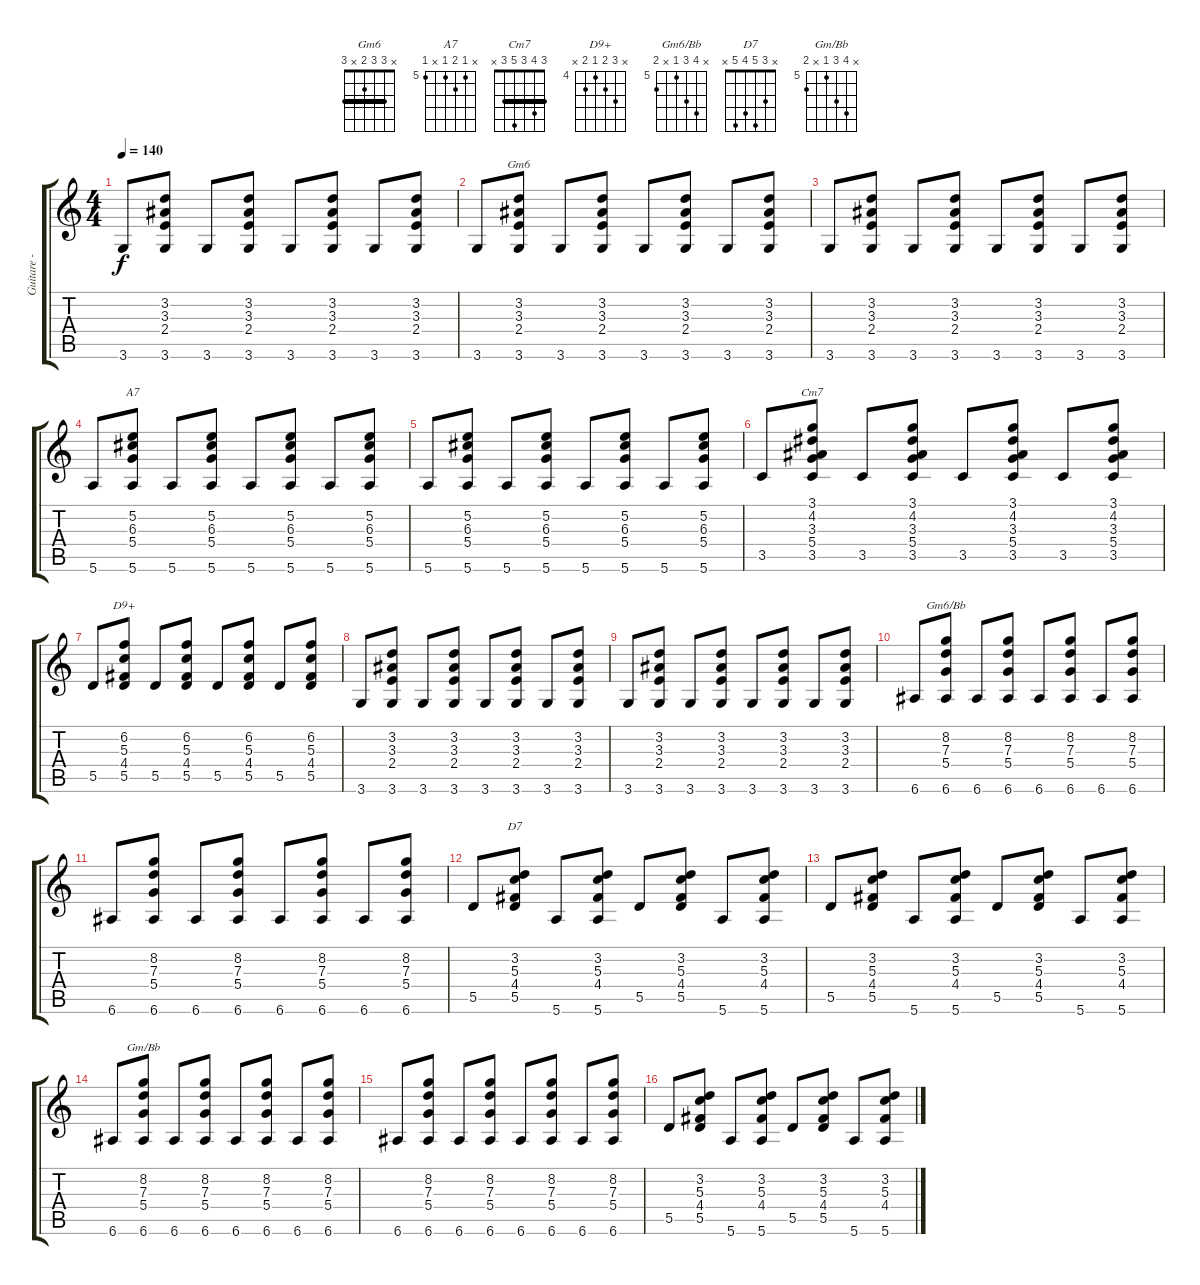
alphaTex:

\track ("Guitare - accompagement" "Guitare - ") {instrument acousticguitarsteel}
\staff {score tabs}
\tuning (E4 B3 G3 D3 A2 E2) {hide}
\chord ("Gm6" x 3 3 2 x 3) {barre 3}
\chord ("A7" x 5 6 5 x 5) {firstfret 5}
\chord ("Cm7" 3 4 3 5 3 x) {barre 3}
\chord ("D9+" x 6 5 4 5 x) {firstfret 4}
\chord ("Gm6/Bb" x 8 7 5 x 6) {firstfret 5}
\chord ("D7" x 3 5 4 5 x)
\chord ("Gm/Bb" x 8 7 5 x 6) {firstfret 5}
\ts (4 4)
\tempo 140
\clef g2
\ks c
3.6.8{dy f} (3.2 3.3 2.4 3.6).8 3.6.8 (3.2 3.3 2.4 3.6).8 3.6.8 (3.2 3.3 2.4 3.6).8 3.6.8 (3.2 3.3 2.4 3.6).8 |
3.6.8 (3.2 3.3 2.4 3.6).8{ch "Gm6"} 3.6.8 (3.2 3.3 2.4 3.6).8 3.6.8 (3.2 3.3 2.4 3.6).8 3.6.8 (3.2 3.3 2.4 3.6).8 |
3.6.8 (3.2 3.3 2.4 3.6).8 3.6.8 (3.2 3.3 2.4 3.6).8 3.6.8 (3.2 3.3 2.4 3.6).8 3.6.8 (3.2 3.3 2.4 3.6).8 |
5.6.8 (5.2 6.3 5.4 5.6).8{ch "A7"} 5.6.8 (5.2 6.3 5.4 5.6).8 5.6.8 (5.2 6.3 5.4 5.6).8 5.6.8 (5.2 6.3 5.4 5.6).8 |
5.6.8 (5.2 6.3 5.4 5.6).8 5.6.8 (5.2 6.3 5.4 5.6).8 5.6.8 (5.2 6.3 5.4 5.6).8 5.6.8 (5.2 6.3 5.4 5.6).8 |
3.5.8 (3.1 4.2 3.3 5.4 3.5).8{ch "Cm7"} 3.5.8 (3.1 4.2 3.3 5.4 3.5).8 3.5.8 (3.1 4.2 3.3 5.4 3.5).8 3.5.8 (3.1 4.2 3.3 5.4 3.5).8 |
5.5.8 (6.2 5.3 4.4 5.5).8{ch "D9+"} 5.5.8 (6.2 5.3 4.4 5.5).8 5.5.8 (6.2 5.3 4.4 5.5).8 5.5.8 (6.2 5.3 4.4 5.5).8 |
3.6.8 (3.2 3.3 2.4 3.6).8 3.6.8 (3.2 3.3 2.4 3.6).8 3.6.8 (3.2 3.3 2.4 3.6).8 3.6.8 (3.2 3.3 2.4 3.6).8 |
3.6.8 (3.2 3.3 2.4 3.6).8 3.6.8 (3.2 3.3 2.4 3.6).8 3.6.8 (3.2 3.3 2.4 3.6).8 3.6.8 (3.2 3.3 2.4 3.6).8 |
6.6.8 (8.2 7.3 5.4 6.6).8{ch "Gm6/Bb"} 6.6.8 (8.2 7.3 5.4 6.6).8 6.6.8 (8.2 7.3 5.4 6.6).8 6.6.8 (8.2 7.3 5.4 6.6).8 |
6.6.8 (8.2 7.3 5.4 6.6).8 6.6.8 (8.2 7.3 5.4 6.6).8 6.6.8 (8.2 7.3 5.4 6.6).8 6.6.8 (8.2 7.3 5.4 6.6).8 |
5.5.8 (3.2 5.3 4.4 5.5).8{ch "D7"} 5.6.8 (3.2 5.3 4.4 5.6).8 5.5.8 (3.2 5.3 4.4 5.5).8 5.6.8 (3.2 5.3 4.4 5.6).8 |
5.5.8 (3.2 5.3 4.4 5.5).8 5.6.8 (3.2 5.3 4.4 5.6).8 5.5.8 (3.2 5.3 4.4 5.5).8 5.6.8 (3.2 5.3 4.4 5.6).8 |
6.6.8 (8.2 7.3 5.4 6.6).8{ch "Gm/Bb"} 6.6.8 (8.2 7.3 5.4 6.6).8 6.6.8 (8.2 7.3 5.4 6.6).8 6.6.8 (8.2 7.3 5.4 6.6).8 |
6.6.8 (8.2 7.3 5.4 6.6).8 6.6.8 (8.2 7.3 5.4 6.6).8 6.6.8 (8.2 7.3 5.4 6.6).8 6.6.8 (8.2 7.3 5.4 6.6).8 |
5.5.8 (3.2 5.3 4.4 5.5).8 5.6.8 (3.2 5.3 4.4 5.6).8 5.5.8 (3.2 5.3 4.4 5.5).8 5.6.8 (3.2 5.3 4.4 5.6).8
